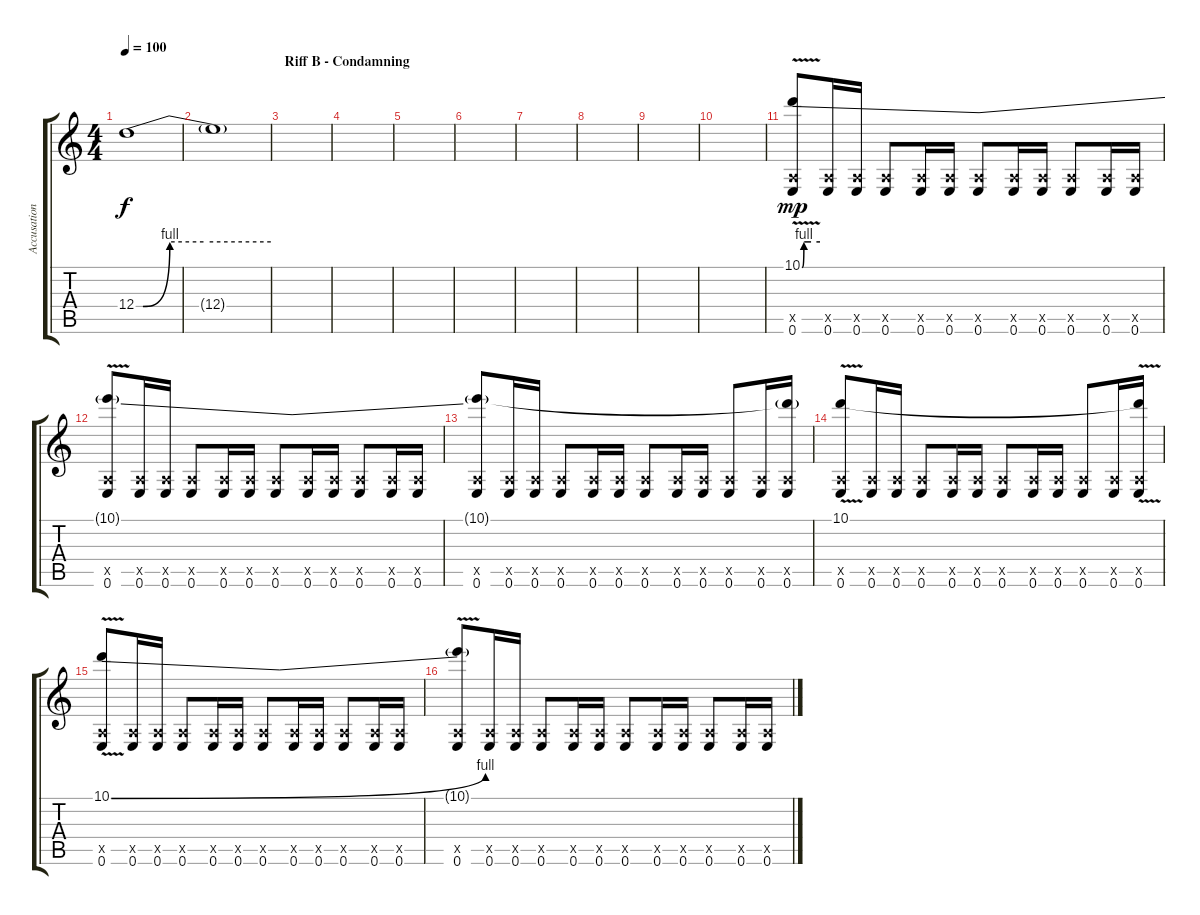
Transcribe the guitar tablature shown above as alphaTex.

\track ("Accusation" "Accusation") {instrument distortionguitar}
\staff {score tabs}
\tuning (E4 B3 G3 D3 A2 E2) {hide}
\ts (4 4)
\tempo 100
\clef g2
\ks c
12.4{be (custom 0 0 3 0 15 4 30 4 60 4)}.1{dy f} |
12.4{t}.1 |
\section ("" "Riff B - Condamning")
|
|
|
|
|
|
|
|
(10.1{be (custom 0 0 6 4 8 4 30 4 60 4) v} 0.5{x} 0.6).8{dy mp volume 12} (0.5{x} 0.6).16 (0.5{x} 0.6).16 (0.5{x} 0.6).8 (0.5{x} 0.6).16 (0.5{x} 0.6).16 (0.5{x} 0.6).8 (0.5{x} 0.6).16 (0.5{x} 0.6).16 (0.5{x} 0.6).8 (0.5{x} 0.6).16 (0.5{x} 0.6).16 |
(10.1{t} 0.5{x} 0.6).8 (0.5{x} 0.6).16 (0.5{x} 0.6).16 (0.5{x} 0.6).8 (0.5{x} 0.6).16 (0.5{x} 0.6).16 (0.5{x} 0.6).8 (0.5{x} 0.6).16 (0.5{x} 0.6).16 (0.5{x} 0.6).8 (0.5{x} 0.6).16 (0.5{x} 0.6).16 |
(10.1{t} 0.5{x} 0.6).8 (0.5{x} 0.6).16 (0.5{x} 0.6).16 (0.5{x} 0.6).8 (0.5{x} 0.6).16 (0.5{x} 0.6).16 (0.5{x} 0.6).8 (0.5{x} 0.6).16 (0.5{x} 0.6).16 (0.5{x} 0.6).8 (0.5{x} 0.6).16 (10.1{t} 0.5{x} 0.6).16 |
(10.1{v} 0.5{x} 0.6).8 (0.5{x} 0.6).16 (0.5{x} 0.6).16 (0.5{x} 0.6).8 (0.5{x} 0.6).16 (0.5{x} 0.6).16 (0.5{x} 0.6).8 (0.5{x} 0.6).16 (0.5{x} 0.6).16 (0.5{x} 0.6).8 (0.5{x} 0.6).16 (10.1{t} 0.5{x} 0.6).16 |
(10.1{be (bend 0 0 60 4) v} 0.5{x} 0.6).8 (0.5{x} 0.6).16 (0.5{x} 0.6).16 (0.5{x} 0.6).8 (0.5{x} 0.6).16 (0.5{x} 0.6).16 (0.5{x} 0.6).8 (0.5{x} 0.6).16 (0.5{x} 0.6).16 (0.5{x} 0.6).8 (0.5{x} 0.6).16 (0.5{x} 0.6).16 |
(10.1{t} 0.5{x} 0.6).8 (0.5{x} 0.6).16 (0.5{x} 0.6).16 (0.5{x} 0.6).8 (0.5{x} 0.6).16 (0.5{x} 0.6).16 (0.5{x} 0.6).8 (0.5{x} 0.6).16 (0.5{x} 0.6).16 (0.5{x} 0.6).8 (0.5{x} 0.6).16 (0.5{x} 0.6).16
